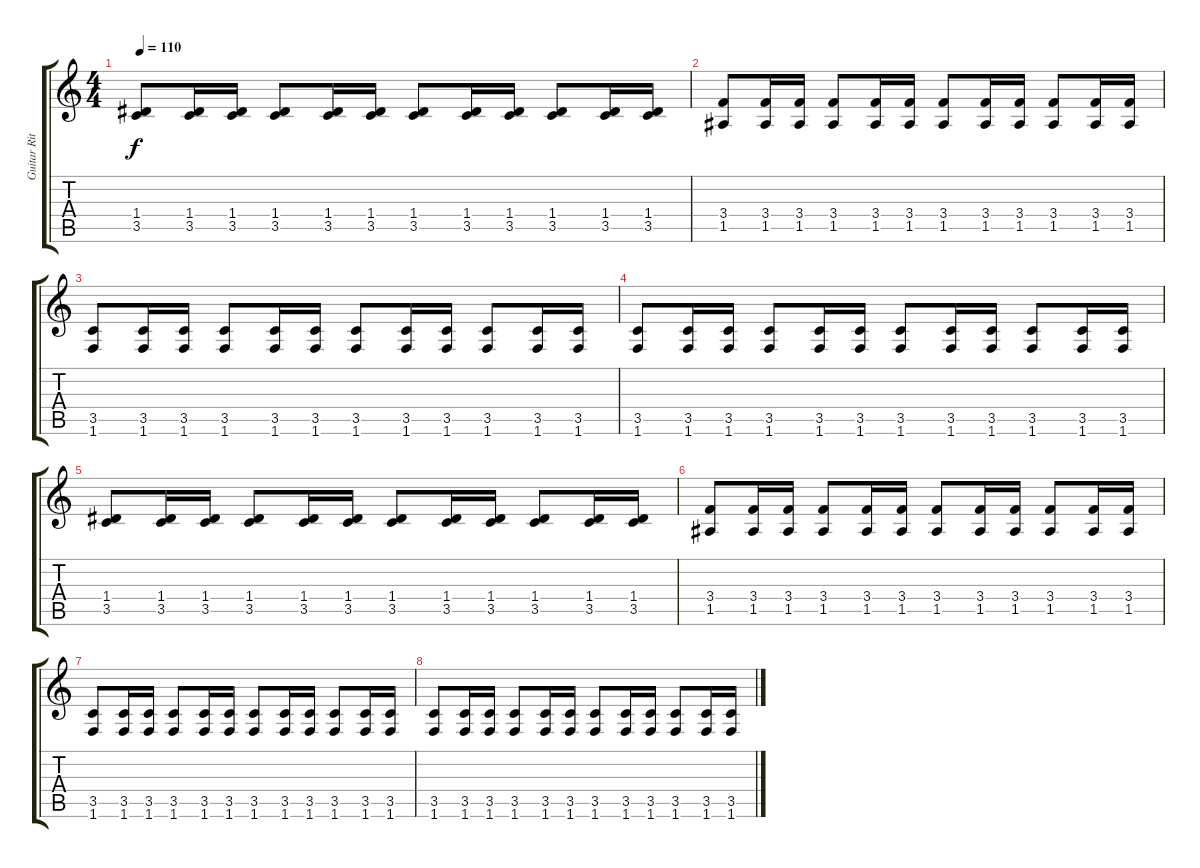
\track ("Guitar Ritm 2" "Guitar Rit") {instrument acousticguitarnylon}
\staff {score tabs}
\tuning (E4 B3 G3 D3 A2 E2) {hide}
\ts (4 4)
\tempo 110
\clef g2
\ks c
(1.4 3.5).8{dy f} (1.4 3.5).16 (1.4 3.5).16 (1.4 3.5).8 (1.4 3.5).16 (1.4 3.5).16 (1.4 3.5).8 (1.4 3.5).16 (1.4 3.5).16 (1.4 3.5).8 (1.4 3.5).16 (1.4 3.5).16 |
(3.4 1.5).8 (3.4 1.5).16 (3.4 1.5).16 (3.4 1.5).8 (3.4 1.5).16 (3.4 1.5).16 (3.4 1.5).8 (3.4 1.5).16 (3.4 1.5).16 (3.4 1.5).8 (3.4 1.5).16 (3.4 1.5).16 |
(3.5 1.6).8 (3.5 1.6).16 (3.5 1.6).16 (3.5 1.6).8 (3.5 1.6).16 (3.5 1.6).16 (3.5 1.6).8 (3.5 1.6).16 (3.5 1.6).16 (3.5 1.6).8 (3.5 1.6).16 (3.5 1.6).16 |
(3.5 1.6).8 (3.5 1.6).16 (3.5 1.6).16 (3.5 1.6).8 (3.5 1.6).16 (3.5 1.6).16 (3.5 1.6).8 (3.5 1.6).16 (3.5 1.6).16 (3.5 1.6).8 (3.5 1.6).16 (3.5 1.6).16 |
(1.4 3.5).8 (1.4 3.5).16 (1.4 3.5).16 (1.4 3.5).8 (1.4 3.5).16 (1.4 3.5).16 (1.4 3.5).8 (1.4 3.5).16 (1.4 3.5).16 (1.4 3.5).8 (1.4 3.5).16 (1.4 3.5).16 |
(3.4 1.5).8 (3.4 1.5).16 (3.4 1.5).16 (3.4 1.5).8 (3.4 1.5).16 (3.4 1.5).16 (3.4 1.5).8 (3.4 1.5).16 (3.4 1.5).16 (3.4 1.5).8 (3.4 1.5).16 (3.4 1.5).16 |
(3.5 1.6).8 (3.5 1.6).16 (3.5 1.6).16 (3.5 1.6).8 (3.5 1.6).16 (3.5 1.6).16 (3.5 1.6).8 (3.5 1.6).16 (3.5 1.6).16 (3.5 1.6).8 (3.5 1.6).16 (3.5 1.6).16 |
(3.5 1.6).8 (3.5 1.6).16 (3.5 1.6).16 (3.5 1.6).8 (3.5 1.6).16 (3.5 1.6).16 (3.5 1.6).8 (3.5 1.6).16 (3.5 1.6).16 (3.5 1.6).8 (3.5 1.6).16 (3.5 1.6).16
